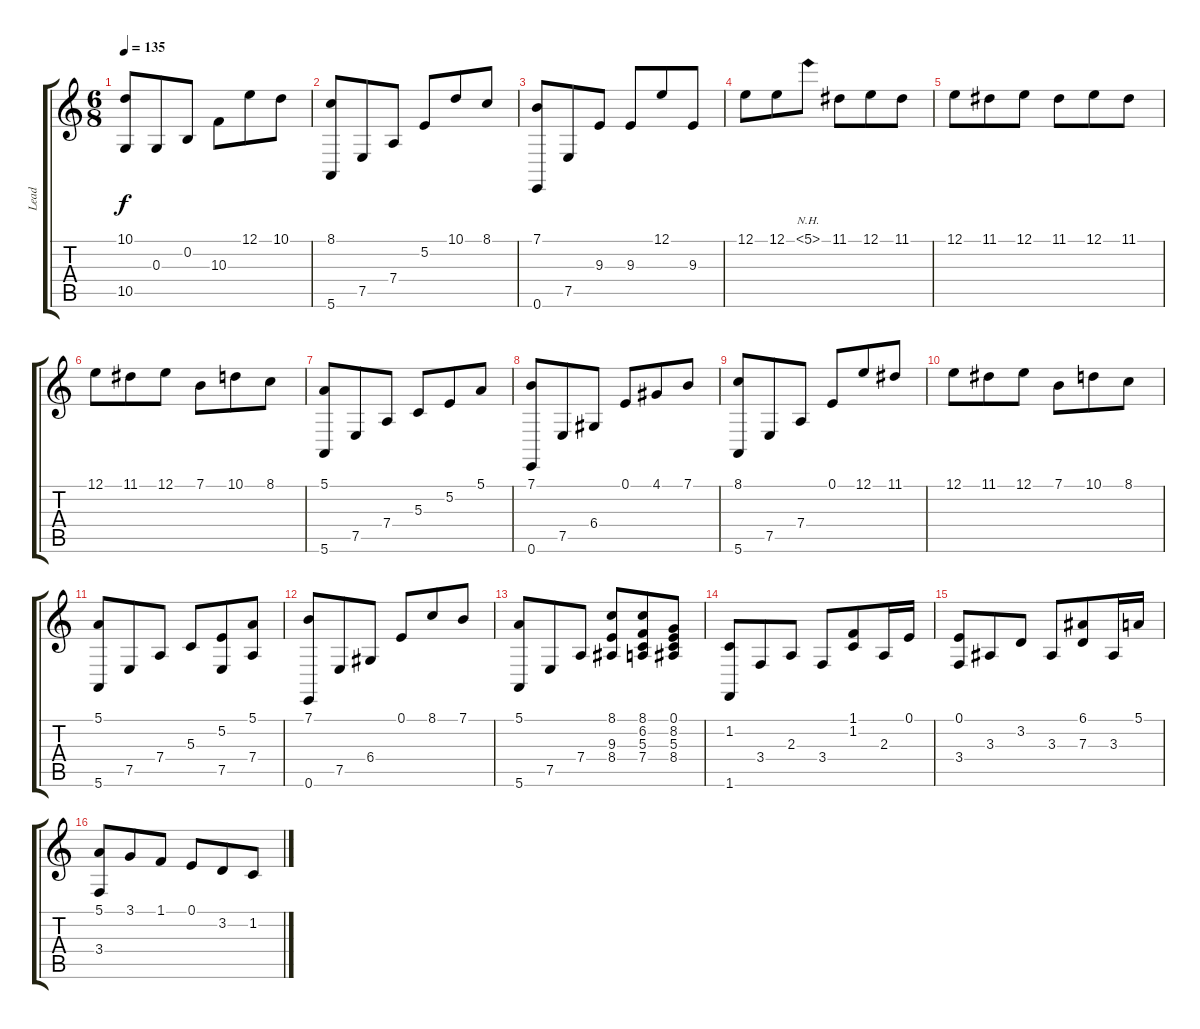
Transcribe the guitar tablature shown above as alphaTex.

\track ("Lead" "Lead") {instrument churchorgan}
\staff {score tabs}
\tuning (E4 B3 G3 D3 A2 E2) {hide}
\ts (6 8)
\tempo 135
\clef g2
\ks c
(10.1 10.5).8{dy f} 0.3.8 0.2.8 10.3.8 12.1.8 10.1.8 |
(8.1 5.6).8 7.5.8 7.4.8 5.2.8 10.1.8 8.1.8 |
(7.1 0.6).8 7.5.8 9.3.8 9.3.8 12.1.8 9.3.8 |
12.1.8 12.1.8 5.1{nh}.8 11.1.8 12.1.8 11.1.8 |
12.1.8 11.1.8 12.1.8 11.1.8 12.1.8 11.1.8 |
12.1.8 11.1.8 12.1.8 7.1.8 10.1.8 8.1.8 |
(5.1 5.6).8 7.5.8 7.4.8 5.3.8 5.2.8 5.1.8 |
(7.1 0.6).8 7.5.8 6.4.8 0.1.8 4.1.8 7.1.8 |
(8.1 5.6).8 7.5.8 7.4.8 0.1.8 12.1.8 11.1.8 |
12.1.8 11.1.8 12.1.8 7.1.8 10.1.8 8.1.8 |
(5.1 5.6).8 7.5.8 7.4.8 5.3.8 (5.2 7.5).8 (5.1 7.4).8 |
(7.1 0.6).8 7.5.8 6.4.8 0.1.8 8.1.8 7.1.8 |
(5.1 5.6).8 7.5.8 7.4.8 (8.1 9.3 8.4).8 (8.1 6.2 5.3 7.4).8 (0.1 8.2 5.3 8.4).8 |
(1.2 1.6).8 3.4.8 2.3.8 3.4.8 (1.1 1.2).8 2.3.16 0.1.16 |
(0.1 3.4).8 3.3.8 3.2.8 3.3.8 (6.1 7.3).8 3.3.16 5.1.16 |
(5.1 3.4).8 3.1.8 1.1.8 0.1.8 3.2.8 1.2.8
